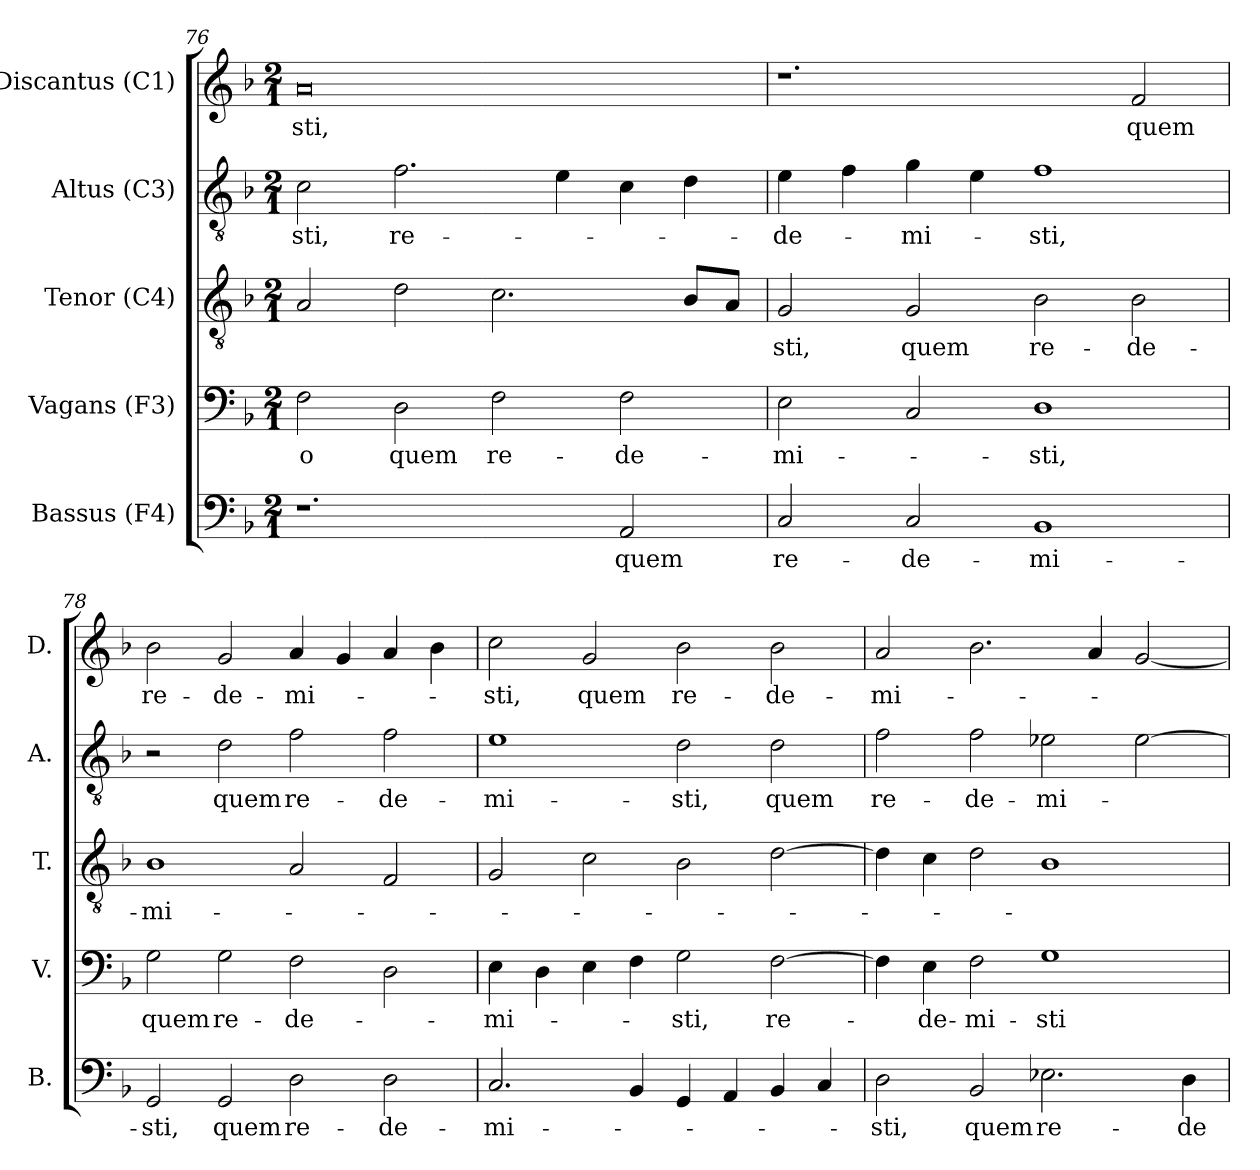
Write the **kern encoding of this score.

**kern	**text	**kern	**text	**kern	**text	**kern	**text	**kern	**text
*part5	*part5	*part4	*part4	*part3	*part3	*part2	*part2	*part1	*part1
*staff5	*staff5	*staff4	*staff4	*staff3	*staff3	*staff2	*staff2	*staff1	*staff1
*I"Bassus (F4)	*	*I"Vagans (F3)	*	*I"Tenor (C4)	*	*I"Altus (C3)	*	*I"Discantus (C1)	*
*I'B.	*	*I'V.	*	*I'T.	*	*I'A.	*	*I'D.	*
*clefF4	*	*clefF4	*	*clefGv2	*	*clefGv2	*	*clefG2	*
*	*	*ITrd7c12	*	*ITrd7c12	*	*ITrd7c12	*	*	*
*k[b-]	*	*k[b-]	*	*k[b-]	*	*k[b-]	*	*k[b-]	*
*F:	*	*F:	*	*F:	*	*F:	*	*F:	*
*M2/1	*	*M2/1	*	*M2/1	*	*M2/1	*	*M2/1	*
=76	=76	=76	=76	=76	=76	=76	=76	=76	=76
!	!	!	!LO:LY:b:color=#000000	!	!	!	!	!	!
!	!	!	!	!	!	!	!LO:LY:b:color=#000000	!	!
!	!	!	!	!	!	!	!	!	!LO:LY:b:color=#000000
1.r	.	2FFi\	-o	2AAi/	.	2Ci\	-sti,	0ai	-sti,
!	!	!	!LO:LY:b:color=#000000	!	!	!	!	!	!
!	!	!	!	!	!	!	!LO:LY:b:color=#000000	!	!
.	.	2DDi\	quem	2Di\	.	2.Fi\	re-	.	.
!	!	!	!LO:LY:b:color=#000000	!	!	!	!	!	!
.	.	2FFi\	re-	2.Ci\	.	.	.	.	.
.	.	.	.	.	.	4Ei\	.	.	.
!	!LO:LY:b:color=#000000	!	!	!	!	!	!	!	!
!	!	!	!LO:LY:b:color=#000000	!	!	!	!	!	!
2AAi/	quem	2FFi\	-de-	.	.	4Ci\	.	.	.
.	.	.	.	8BB-i/L	.	4Di\	.	.	.
.	.	.	.	8AAi/J	.	.	.	.	.
=77	=77	=77	=77	=77	=77	=77	=77	=77	=77
!	!LO:LY:b:color=#000000	!	!	!	!	!	!	!	!
!	!	!	!LO:LY:b:color=#000000	!	!	!	!	!	!
!	!	!	!	!	!LO:LY:b:color=#000000	!	!	!	!
!	!	!	!	!	!	!	!LO:LY:b:color=#000000	!	!
2Ci/	re-	2EEi\	-mi-	2GGi/	-sti,	4Ei\	-de-	1.r	.
.	.	.	.	.	.	4Fi\	.	.	.
!	!LO:LY:b:color=#000000	!	!	!	!	!	!	!	!
!	!	!	!	!	!LO:LY:b:color=#000000	!	!	!	!
!	!	!	!	!	!	!	!LO:LY:b:color=#000000	!	!
2Ci/	-de-	2CCi/	.	2GGi/	quem	4Gi\	-mi-	.	.
.	.	.	.	.	.	4Ei\	.	.	.
!	!LO:LY:b:color=#000000	!	!	!	!	!	!	!	!
!	!	!	!LO:LY:b:color=#000000	!	!	!	!	!	!
!	!	!	!	!	!LO:LY:b:color=#000000	!	!	!	!
!	!	!	!	!	!	!	!LO:LY:b:color=#000000	!	!
1BB-i	-mi-	1DDi	-sti,	2BB-i\	re-	1Fi	-sti,	.	.
!	!	!	!	!	!LO:LY:b:color=#000000	!	!	!	!
!	!	!	!	!	!	!	!	!	!LO:LY:b:color=#000000
.	.	.	.	2BB-i\	-de-	.	.	2fi/	quem
=78	=78	=78	=78	=78	=78	=78	=78	=78	=78
!	!LO:LY:b:color=#000000	!	!	!	!	!	!	!	!
!	!	!	!LO:LY:b:color=#000000	!	!	!	!	!	!
!	!	!	!	!	!LO:LY:b:color=#000000	!	!	!	!
!	!	!	!	!	!	!	!	!	!LO:LY:b:color=#000000
2GGi/	-sti,	2GGi\	quem	1BB-i	-mi-	2r	.	2b-i\	re-
!	!LO:LY:b:color=#000000	!	!	!	!	!	!	!	!
!	!	!	!LO:LY:b:color=#000000	!	!	!	!	!	!
!	!	!	!	!	!	!	!LO:LY:b:color=#000000	!	!
!	!	!	!	!	!	!	!	!	!LO:LY:b:color=#000000
2GGi/	quem	2GGi\	re-	.	.	2Di\	quem	2gi/	-de-
!	!LO:LY:b:color=#000000	!	!	!	!	!	!	!	!
!	!	!	!LO:LY:b:color=#000000	!	!	!	!	!	!
!	!	!	!	!	!	!	!LO:LY:b:color=#000000	!	!
!	!	!	!	!	!	!	!	!	!LO:LY:b:color=#000000
2Di\	re-	2FFi\	-de-	2AAi/	.	2Fi\	re-	4ai/	-mi-
.	.	.	.	.	.	.	.	4gi/	.
!	!LO:LY:b:color=#000000	!	!	!	!	!	!	!	!
!	!	!	!	!	!	!	!LO:LY:b:color=#000000	!	!
2Di\	-de-	2DDi\	.	2FFi/	.	2Fi\	-de-	4ai/	.
.	.	.	.	.	.	.	.	4b-i\	.
!!LO:LB:g=z
=79	=79	=79	=79	=79	=79	=79	=79	=79	=79
!	!LO:LY:b:color=#000000	!	!	!	!	!	!	!	!
!	!	!	!LO:LY:b:color=#000000	!	!	!	!	!	!
!	!	!	!	!	!	!	!LO:LY:b:color=#000000	!	!
!	!	!	!	!	!	!	!	!	!LO:LY:b:color=#000000
2.Ci/	-mi-	4EEi\	-mi-	2GGi/	.	1Ei	-mi-	2cci\	-sti,
.	.	4DDi\	.	.	.	.	.	.	.
!	!	!	!	!	!	!	!	!	!LO:LY:b:color=#000000
.	.	4EEi\	.	2Ci\	.	.	.	2gi/	quem
4BB-i/	.	4FFi\	.	.	.	.	.	.	.
!	!	!	!LO:LY:b:color=#000000	!	!	!	!	!	!
!	!	!	!	!	!	!	!LO:LY:b:color=#000000	!	!
!	!	!	!	!	!	!	!	!	!LO:LY:b:color=#000000
4GGi/	.	2GGi\	-sti,	2BB-i\	.	2Di\	-sti,	2b-i\	re-
4AAi/	.	.	.	.	.	.	.	.	.
!	!	!	!LO:LY:b:color=#000000	!	!	!	!	!	!
!	!	!	!	!	!	!	!LO:LY:b:color=#000000	!	!
!	!	!	!	!	!	!	!	!	!LO:LY:b:color=#000000
4BB-i/	.	[2FFi\	re-	[2Di\	.	2Di\	quem	2b-i\	-de-
4Ci/	.	.	.	.	.	.	.	.	.
=80	=80	=80	=80	=80	=80	=80	=80	=80	=80
!	!LO:LY:b:color=#000000	!	!	!	!	!	!	!	!
!	!	!	!	!	!	!	!LO:LY:b:color=#000000	!	!
!	!	!	!	!	!	!	!	!	!LO:LY:b:color=#000000
2Di\	-sti,	4FFi\]	.	4Di\]	.	2Fi\	re-	2ai/	-mi-
!	!	!	!LO:LY:b:color=#000000	!	!	!	!	!	!
.	.	4EEi\	-de-	4Ci\	.	.	.	.	.
!	!LO:LY:b:color=#000000	!	!	!	!	!	!	!	!
!	!	!	!LO:LY:b:color=#000000	!	!	!	!	!	!
!	!	!	!	!	!	!	!LO:LY:b:color=#000000	!	!
2BB-i/	quem	2FFi\	-mi-	2Di\	.	2Fi\	-de-	2.b-i\	.
!	!LO:LY:b:color=#000000	!	!	!	!	!	!	!	!
!	!	!	!LO:LY:b:color=#000000	!	!	!	!	!	!
!	!	!	!	!	!	!	!LO:LY:b:color=#000000	!	!
2.E-i\	re-	1GGi	-sti	1BB-i	.	2E-Xi\	-mi-	.	.
.	.	.	.	.	.	.	.	4ai/	.
.	.	.	.	.	.	[2E-i\	.	[2gi/	.
!	!LO:LY:b:color=#000000	!	!	!	!	!	!	!	!
4Di\	-de-	.	.	.	.	.	.	.	.
=	=	=	=	=	=	=	=	=	=
*-	*-	*-	*-	*-	*-	*-	*-	*-	*-
